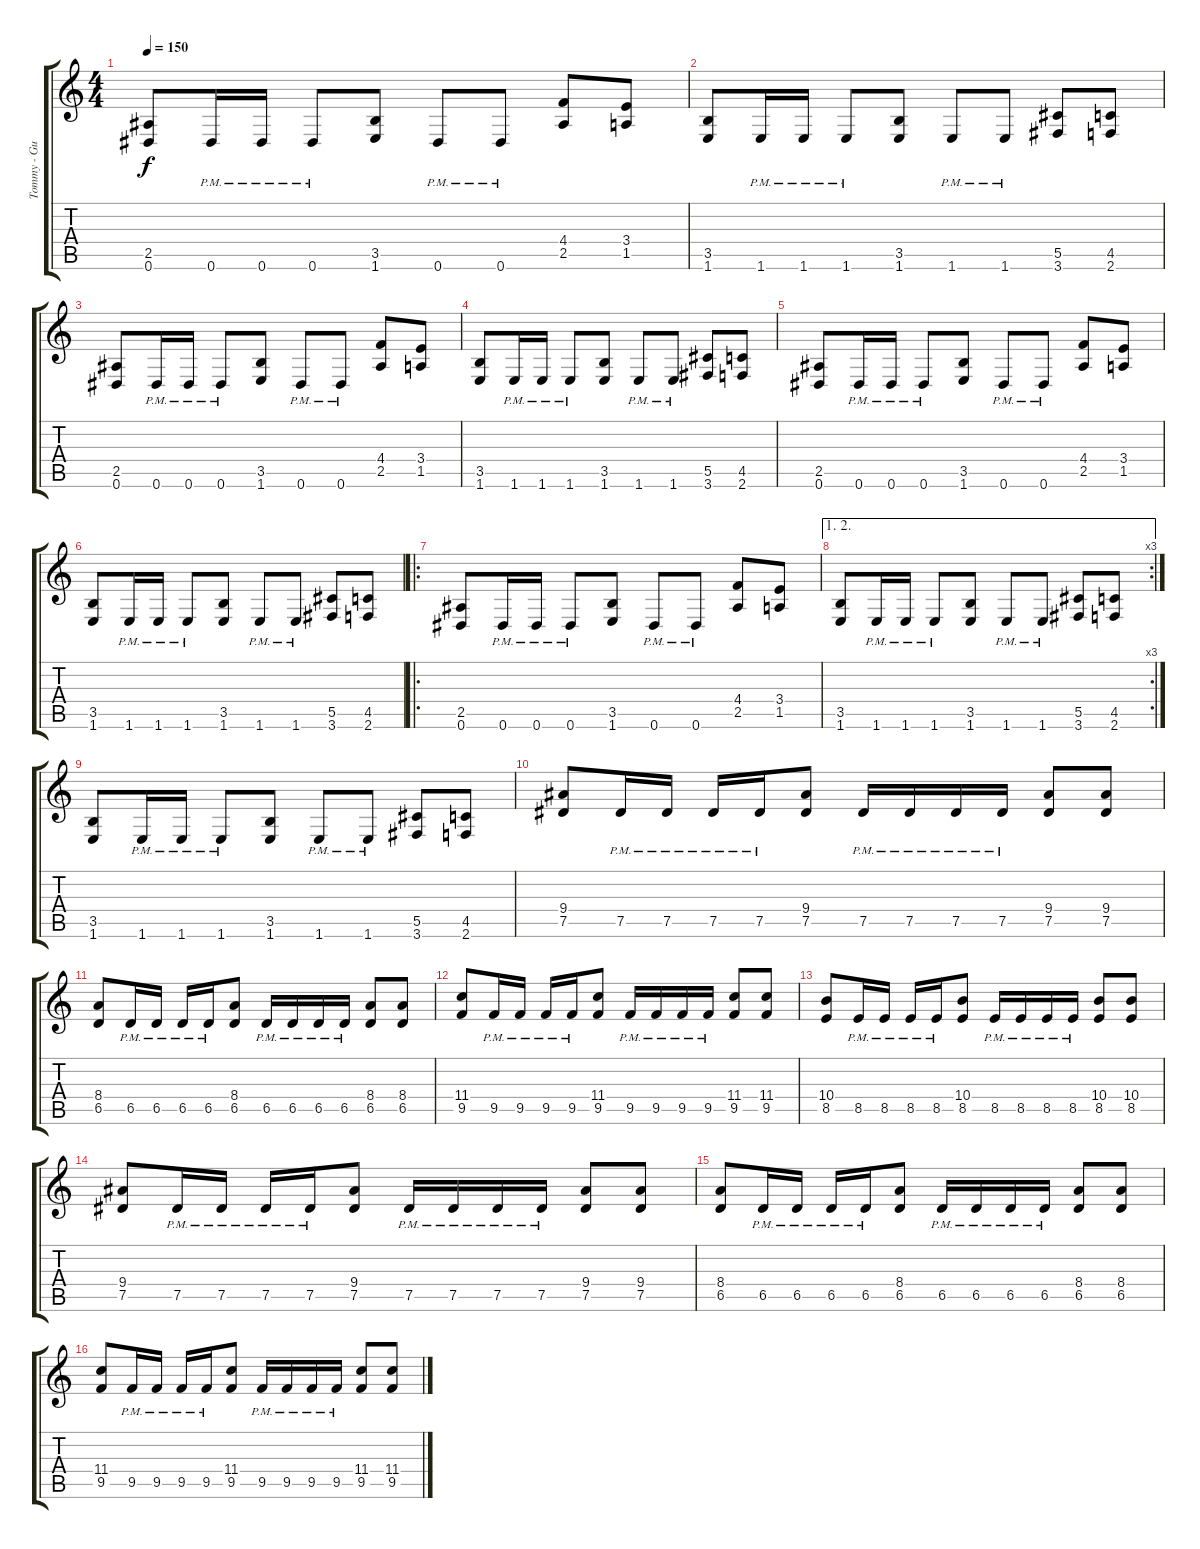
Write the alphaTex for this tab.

\track ("Tommy - Guitar 1" "Tommy - Gu") {instrument distortionguitar}
\staff {score tabs}
\tuning (Eb4 Bb3 Gb3 Db3 Ab2 Eb2) {hide}
\ts (4 4)
\tempo 150
\clef g2
\ks c
(2.5 0.6).8{dy f} 0.6{pm}.16 0.6{pm}.16 0.6{pm}.8 (3.5 1.6).8 0.6{pm}.8 0.6{pm}.8 (4.4 2.5).8 (3.4 1.5).8 |
(3.5 1.6).8 1.6{pm}.16 1.6{pm}.16 1.6{pm}.8 (3.5 1.6).8 1.6{pm}.8 1.6{pm}.8 (5.5 3.6).8 (4.5 2.6).8 |
(2.5 0.6).8 0.6{pm}.16 0.6{pm}.16 0.6{pm}.8 (3.5 1.6).8 0.6{pm}.8 0.6{pm}.8 (4.4 2.5).8 (3.4 1.5).8 |
(3.5 1.6).8 1.6{pm}.16 1.6{pm}.16 1.6{pm}.8 (3.5 1.6).8 1.6{pm}.8 1.6{pm}.8 (5.5 3.6).8 (4.5 2.6).8 |
(2.5 0.6).8 0.6{pm}.16 0.6{pm}.16 0.6{pm}.8 (3.5 1.6).8 0.6{pm}.8 0.6{pm}.8 (4.4 2.5).8 (3.4 1.5).8 |
(3.5 1.6).8 1.6{pm}.16 1.6{pm}.16 1.6{pm}.8 (3.5 1.6).8 1.6{pm}.8 1.6{pm}.8 (5.5 3.6).8 (4.5 2.6).8 |
\ro
(2.5 0.6).8 0.6{pm}.16 0.6{pm}.16 0.6{pm}.8 (3.5 1.6).8 0.6{pm}.8 0.6{pm}.8 (4.4 2.5).8 (3.4 1.5).8 |
\ae (1 2)
\rc 3
(3.5 1.6).8 1.6{pm}.16 1.6{pm}.16 1.6{pm}.8 (3.5 1.6).8 1.6{pm}.8 1.6{pm}.8 (5.5 3.6).8 (4.5 2.6).8 |
(3.5 1.6).8 1.6{pm}.16 1.6{pm}.16 1.6{pm}.8 (3.5 1.6).8 1.6{pm}.8 1.6{pm}.8 (5.5 3.6).8 (4.5 2.6).8 |
(9.4 7.5).8 7.5{pm}.16 7.5{pm}.16 7.5{pm}.16 7.5{pm}.16 (9.4 7.5).8 7.5{pm}.16 7.5{pm}.16 7.5{pm}.16 7.5{pm}.16 (9.4 7.5).8 (9.4 7.5).8 |
(8.4 6.5).8 6.5{pm}.16 6.5{pm}.16 6.5{pm}.16 6.5{pm}.16 (8.4 6.5).8 6.5{pm}.16 6.5{pm}.16 6.5{pm}.16 6.5{pm}.16 (8.4 6.5).8 (8.4 6.5).8 |
(11.4 9.5).8 9.5{pm}.16 9.5{pm}.16 9.5{pm}.16 9.5{pm}.16 (11.4 9.5).8 9.5{pm}.16 9.5{pm}.16 9.5{pm}.16 9.5{pm}.16 (11.4 9.5).8 (11.4 9.5).8 |
(10.4 8.5).8 8.5{pm}.16 8.5{pm}.16 8.5{pm}.16 8.5{pm}.16 (10.4 8.5).8 8.5{pm}.16 8.5{pm}.16 8.5{pm}.16 8.5{pm}.16 (10.4 8.5).8 (10.4 8.5).8 |
(9.4 7.5).8 7.5{pm}.16 7.5{pm}.16 7.5{pm}.16 7.5{pm}.16 (9.4 7.5).8 7.5{pm}.16 7.5{pm}.16 7.5{pm}.16 7.5{pm}.16 (9.4 7.5).8 (9.4 7.5).8 |
(8.4 6.5).8 6.5{pm}.16 6.5{pm}.16 6.5{pm}.16 6.5{pm}.16 (8.4 6.5).8 6.5{pm}.16 6.5{pm}.16 6.5{pm}.16 6.5{pm}.16 (8.4 6.5).8 (8.4 6.5).8 |
(11.4 9.5).8 9.5{pm}.16 9.5{pm}.16 9.5{pm}.16 9.5{pm}.16 (11.4 9.5).8 9.5{pm}.16 9.5{pm}.16 9.5{pm}.16 9.5{pm}.16 (11.4 9.5).8 (11.4 9.5).8
